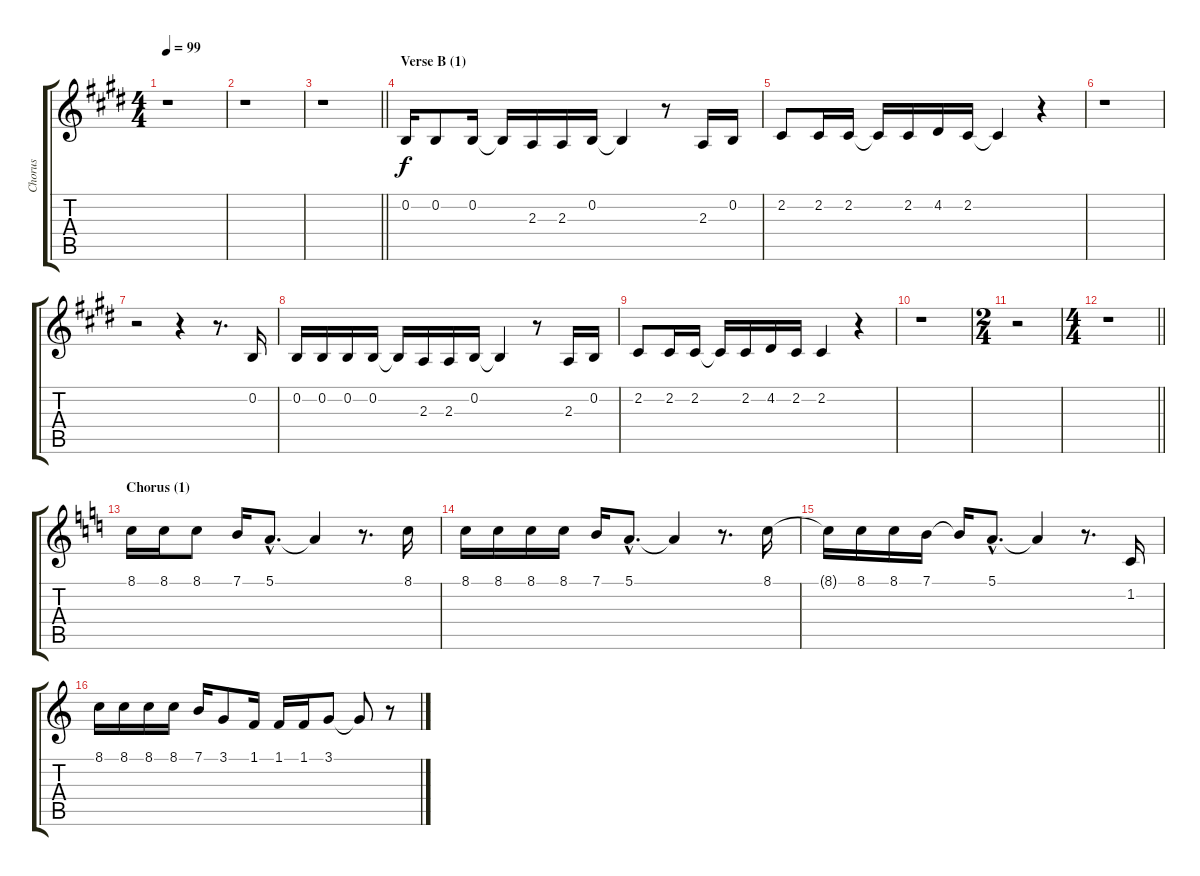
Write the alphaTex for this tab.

\track ("Chorus" "Chorus") {instrument sopranosax}
\staff {score tabs}
\tuning (E4 B3 G3 D3 A2 E2) {hide}
\ts (4 4)
\tempo 99
\clef g2
\ks c#minor
r.1{dy f} |
r.1 |
\barLineRight lightlight
r.1 |
\section ("" "Verse B (1)")
0.2.16 0.2.8 0.2.16 0.2{t}.16 2.3.16 2.3.16 0.2.16 0.2{t}.4 r.8 2.3.16 0.2.16 |
2.2.8 2.2.16 2.2.16 2.2{t}.16 2.2.16 4.2.16 2.2.16 2.2{t}.4 r.4 |
r.1 |
r.2 r.4 r.8{d} 0.2.16 |
0.2.16 0.2.16 0.2.16 0.2.16 0.2{t}.16 2.3.16 2.3.16 0.2.16 0.2{t}.4 r.8 2.3.16 0.2.16 |
2.2.8 2.2.16 2.2.16 2.2{t}.16 2.2.16 4.2.16 2.2.16 2.2.4 r.4 |
r.1 |
\ts (2 4)
r.2 |
\ts (4 4)
\barLineRight lightlight
r.1 |
\section ("" "Chorus (1)")
\ks c
8.1.16 8.1.16 8.1.8 7.1.16 5.1{hac}.8{d} 5.1{t}.4 r.8{d} 8.1.16 |
8.1.16 8.1.16 8.1.16 8.1.16 7.1.16 5.1{hac}.8{d} 5.1{t}.4 r.8{d} 8.1.16 |
8.1{t}.16 8.1.16 8.1.16 7.1.16 7.1{t}.16 5.1{hac}.8{d} 5.1{t}.4 r.8{d} 1.2.16 |
8.1.16 8.1.16 8.1.16 8.1.16 7.1.16 3.1.8 1.1.16 1.1.16 1.1.16 3.1.8 3.1{t}.8 r.8
